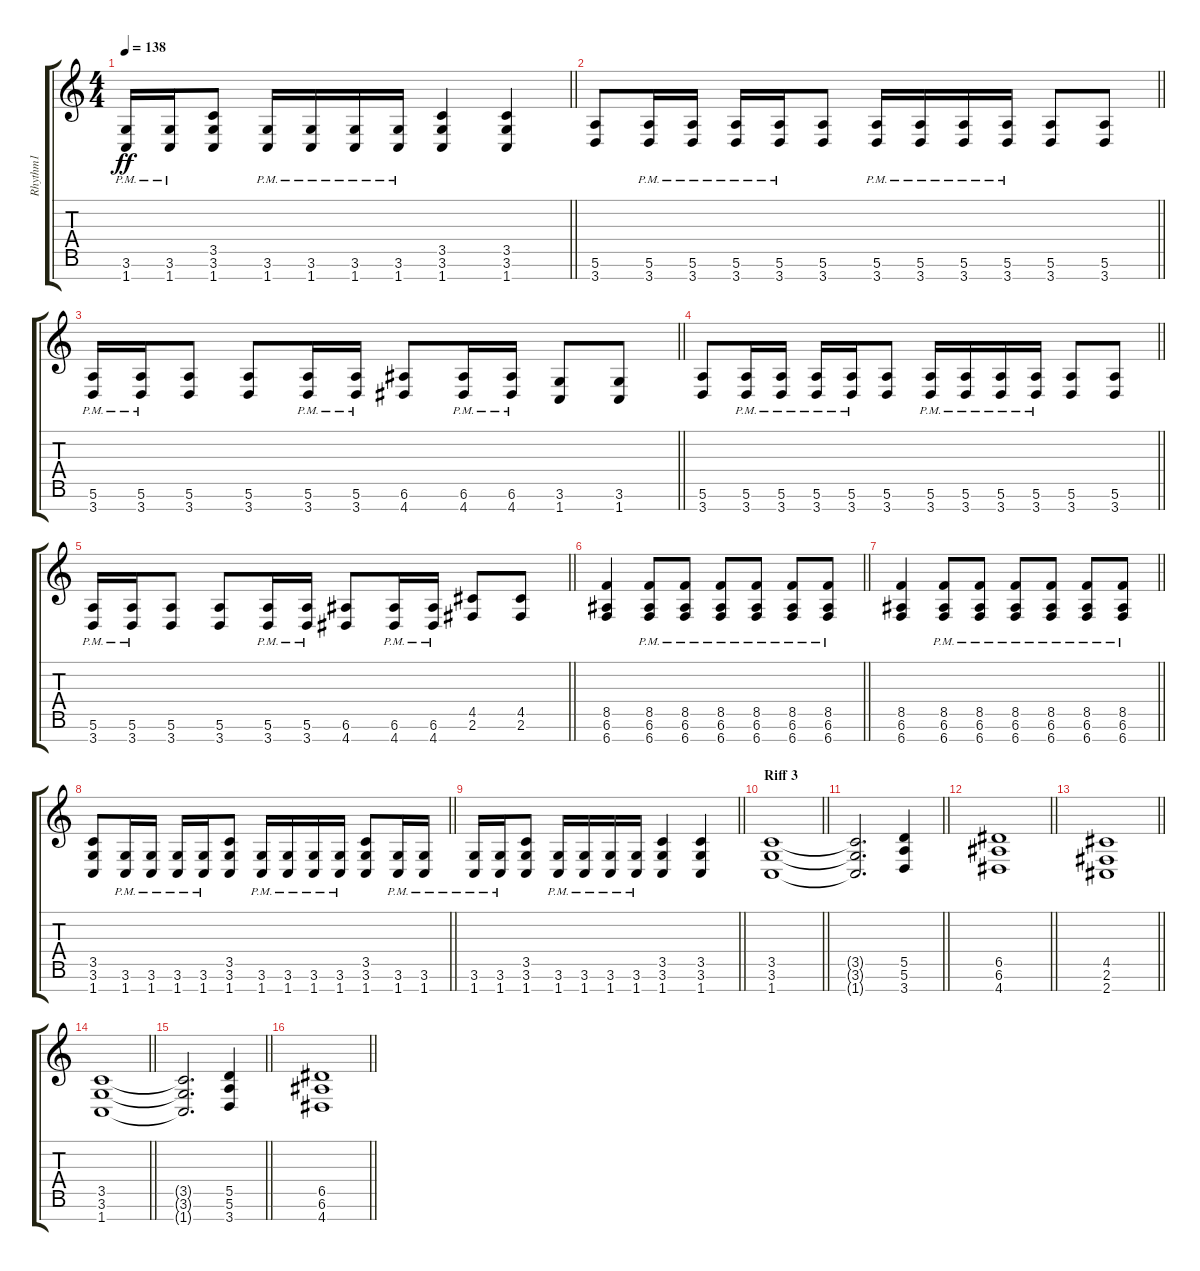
\track ("Rhythm1" "Rhythm1") {instrument distortionguitar}
\staff {score tabs}
\tuning (E4 B3 G3 D3 A2 E2 B1) {hide}
\ts (4 4)
\tempo 138
\clef g2
\barLineRight lightlight
\ks c
(3.6{pm} 1.7{pm}).16{dy ff} (3.6{pm} 1.7{pm}).16 (3.5 3.6 1.7).8 (3.6{pm} 1.7{pm}).16 (3.6{pm} 1.7{pm}).16 (3.6{pm} 1.7{pm}).16 (3.6{pm} 1.7{pm}).16 (3.5 3.6 1.7).4 (3.5 3.6 1.7).4 |
\barLineRight lightlight
(5.6 3.7).8 (5.6{pm} 3.7{pm}).16 (5.6{pm} 3.7{pm}).16 (5.6{pm} 3.7{pm}).16 (5.6{pm} 3.7{pm}).16 (5.6 3.7).8 (5.6{pm} 3.7{pm}).16 (5.6{pm} 3.7{pm}).16 (5.6{pm} 3.7{pm}).16 (5.6{pm} 3.7{pm}).16 (5.6 3.7).8 (5.6 3.7).8 |
\barLineRight lightlight
(5.6{pm} 3.7{pm}).16 (5.6{pm} 3.7{pm}).16 (5.6 3.7).8 (5.6 3.7).8 (5.6{pm} 3.7{pm}).16 (5.6{pm} 3.7{pm}).16 (6.6 4.7).8 (6.6{pm} 4.7{pm}).16 (6.6{pm} 4.7{pm}).16 (3.6 1.7).8 (3.6 1.7).8 |
\barLineRight lightlight
(5.6 3.7).8 (5.6{pm} 3.7{pm}).16 (5.6{pm} 3.7{pm}).16 (5.6{pm} 3.7{pm}).16 (5.6{pm} 3.7{pm}).16 (5.6 3.7).8 (5.6{pm} 3.7{pm}).16 (5.6{pm} 3.7{pm}).16 (5.6{pm} 3.7{pm}).16 (5.6{pm} 3.7{pm}).16 (5.6 3.7).8 (5.6 3.7).8 |
\barLineRight lightlight
(5.6{pm} 3.7{pm}).16 (5.6{pm} 3.7{pm}).16 (5.6 3.7).8 (5.6 3.7).8 (5.6{pm} 3.7{pm}).16 (5.6{pm} 3.7{pm}).16 (6.6 4.7).8 (6.6{pm} 4.7{pm}).16 (6.6{pm} 4.7{pm}).16 (4.5 2.6).8 (4.5 2.6).8 |
\barLineRight lightlight
(8.5 6.6 6.7).4 (8.5{pm} 6.6{pm} 6.7{pm}).8 (8.5{pm} 6.6{pm} 6.7{pm}).8 (8.5{pm} 6.6{pm} 6.7{pm}).8 (8.5{pm} 6.6{pm} 6.7{pm}).8 (8.5{pm} 6.6{pm} 6.7{pm}).8 (8.5{pm} 6.6{pm} 6.7{pm}).8 |
\barLineRight lightlight
(8.5 6.6 6.7).4 (8.5{pm} 6.6{pm} 6.7{pm}).8 (8.5{pm} 6.6{pm} 6.7{pm}).8 (8.5{pm} 6.6{pm} 6.7{pm}).8 (8.5{pm} 6.6{pm} 6.7{pm}).8 (8.5{pm} 6.6{pm} 6.7{pm}).8 (8.5{pm} 6.6{pm} 6.7{pm}).8 |
\barLineRight lightlight
(3.5 3.6 1.7).8 (3.6{pm} 1.7{pm}).16 (3.6{pm} 1.7{pm}).16 (3.6{pm} 1.7{pm}).16 (3.6{pm} 1.7{pm}).16 (3.5 3.6 1.7).8 (3.6{pm} 1.7{pm}).16 (3.6{pm} 1.7{pm}).16 (3.6{pm} 1.7{pm}).16 (3.6{pm} 1.7{pm}).16 (3.5 3.6 1.7).8 (3.6{pm} 1.7{pm}).16 (3.6{pm} 1.7{pm}).16 |
\barLineRight lightlight
(3.6{pm} 1.7{pm}).16 (3.6{pm} 1.7{pm}).16 (3.5 3.6 1.7).8 (3.6{pm} 1.7{pm}).16 (3.6{pm} 1.7{pm}).16 (3.6{pm} 1.7{pm}).16 (3.6{pm} 1.7{pm}).16 (3.5 3.6 1.7).4 (3.5 3.6 1.7).4 |
\section ("" "Riff 3")
\barLineRight lightlight
(3.5 3.6 1.7).1 |
\barLineRight lightlight
(3.5{t} 3.6{t} 1.7{t}).2{d} (5.5 5.6 3.7).4 |
\barLineRight lightlight
(6.5 6.6 4.7).1 |
\barLineRight lightlight
(4.5 2.6 2.7).1 |
\barLineRight lightlight
(3.5 3.6 1.7).1 |
\barLineRight lightlight
(3.5{t} 3.6{t} 1.7{t}).2{d} (5.5 5.6 3.7).4 |
\barLineRight lightlight
(6.5 6.6 4.7).1
